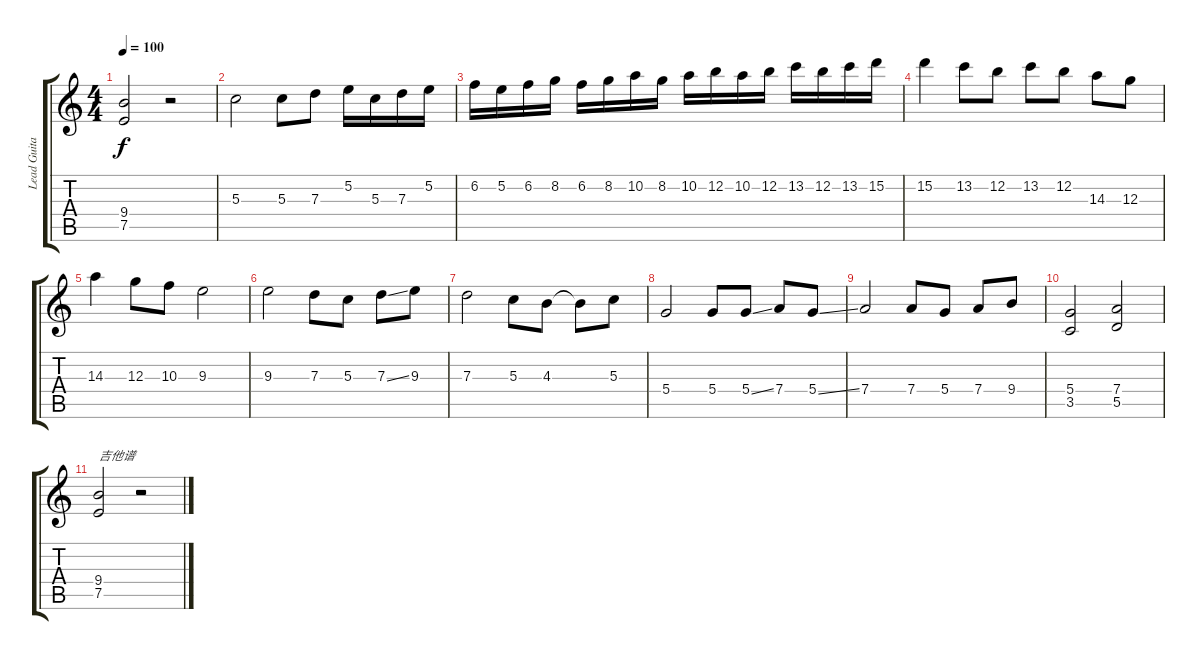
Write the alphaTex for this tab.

\track ("Lead Guitar 2" "Lead Guita") {instrument overdrivenguitar}
\staff {score tabs}
\tuning (E4 B3 G3 D3 A2 E2) {hide}
\ts (4 4)
\tempo 100
\clef g2
\ks c
(9.4 7.5).2{dy f} r.2 |
5.3.2 5.3.8 7.3.8 5.2.16 5.3.16 7.3.16 5.2.16 |
6.2.16 5.2.16 6.2.16 8.2.16 6.2.16 8.2.16 10.2.16 8.2.16 10.2.16 12.2.16 10.2.16 12.2.16 13.2.16 12.2.16 13.2.16 15.2.16 |
15.2.4 13.2.8 12.2.8 13.2.8 12.2.8 14.3.8 12.3.8 |
14.3.4 12.3.8 10.3.8 9.3.2 |
9.3.2 7.3.8 5.3.8 7.3{ss}.8 9.3.8 |
7.3.2 5.3.8 4.3.8 4.3{t}.8 5.3.8 |
5.4.2 5.4.8 5.4{ss}.8 7.4.8 5.4{ss}.8 |
7.4.2 7.4.8 5.4.8 7.4.8 9.4.8 |
(5.4 3.5).2 (7.4 5.5).2 |
(9.4 7.5).2{txt "吉他谱"} r.2
